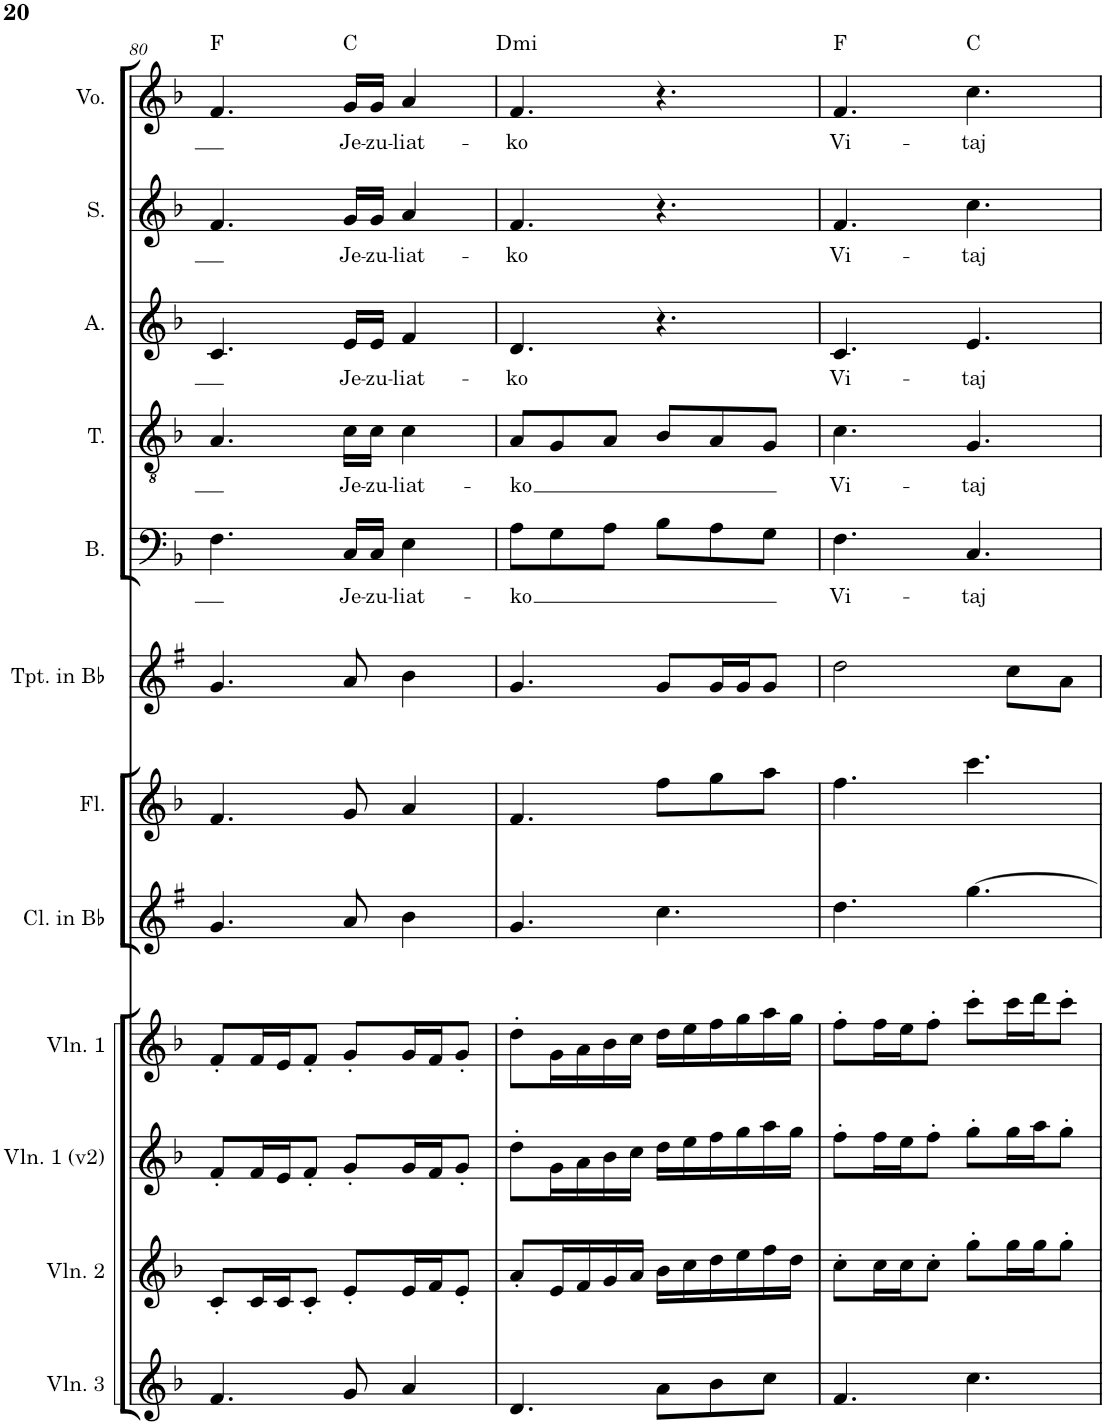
**kern	**kern	**kern	**kern	**kern	**kern	**kern	**kern	**text	**kern	**text	**kern	**text	**kern	**text	**kern	**text	**harte
*part12	*part11	*part10	*part9	*part8	*part7	*part6	*part5	*part5	*part4	*part4	*part3	*part3	*part2	*part2	*part1	*part1	*part1
*staff12	*staff11	*staff10	*staff9	*staff8	*staff7	*staff6	*staff5	*staff5	*staff4	*staff4	*staff3	*staff3	*staff2	*staff2	*staff1	*staff1	*
*I"Violin 3	*I"Violin 2	*I"Violin 1 (v2)	*I"Violin 1	*I"Clarinet in Bb	*I"Flute	*I"Trumpet in Bb	*I"Bass	*	*I"Tenor	*	*I"Alto	*	*I"Soprano	*	*I"Voice	*	*
*I'Vln. 3	*I'Vln. 2	*I'Vln. 1 (v2)	*I'Vln. 1	*I'Cl. in Bb	*I'Fl.	*I'Tpt. in Bb	*I'B.	*	*I'T.	*	*I'A.	*	*I'S.	*	*I'Vo.	*	*
!!LO:PB:g=z
*clefG2	*clefG2	*clefG2	*clefG2	*clefG2	*clefG2	*clefG2	*clefF4	*	*clefGv2	*	*clefG2	*	*clefG2	*	*clefG2	*	*
*	*	*	*	*Trd1c2	*	*Trd1c2	*	*	*	*	*	*	*	*	*	*	*
*k[b-]	*k[b-]	*k[b-]	*k[b-]	*k[f#]	*k[b-]	*k[f#]	*k[b-]	*	*k[b-]	*	*k[b-]	*	*k[b-]	*	*k[b-]	*	*
*M6/8	*M6/8	*M6/8	*M6/8	*M6/8	*M6/8	*M6/8	*M6/8	*	*M6/8	*	*M6/8	*	*M6/8	*	*M6/8	*	*
=80	=80	=80	=80	=80	=80	=80	=80	=80	=80	=80	=80	=80	=80	=80	=80	=80	=80
4.f/	8c'/L	8f'/L	8f'/L	4.g/	4.f/	4.g/	4.F\	.	4.A/	.	4.c/	.	4.f/	.	4.f/	.	F:maj
.	16c/L	16f/L	16f/L	.	.	.	.	.	.	.	.	.	.	.	.	.	.
.	16c/J	16e/J	16e/J	.	.	.	.	.	.	.	.	.	.	.	.	.	.
.	8c'/J	8f'/J	8f'/J	.	.	.	.	.	.	.	.	.	.	.	.	.	.
!	!	!	!	!	!	!	!	!LO:LY:b	!	!LO:LY:b	!	!LO:LY:b	!	!LO:LY:b	!	!LO:LY:b	!
8g/	8e'/L	8g'/L	8g'/L	8a/	8g/	8a/	16C/LL	Je-	16c\LL	Je-	16e/LL	Je-	16g/LL	Je-	16g/LL	Je-	C:maj
!	!	!	!	!	!	!	!	!LO:LY:b	!	!LO:LY:b	!	!LO:LY:b	!	!LO:LY:b	!	!LO:LY:b	!
.	.	.	.	.	.	.	16C/JJ	-zu-	16c\JJ	-zu-	16e/JJ	-zu-	16g/JJ	-zu-	16g/JJ	-zu-	.
!	!	!	!	!	!	!	!	!LO:LY:b	!	!LO:LY:b	!	!LO:LY:b	!	!LO:LY:b	!	!LO:LY:b	!
4a/	16e/L	16g/L	16g/L	4b\	4a/	4b\	4E\	-liat-	4c\	-liat-	4f/	-liat-	4a/	-liat-	4a/	-liat-	.
.	16f/J	16f/J	16f/J	.	.	.	.	.	.	.	.	.	.	.	.	.	.
.	8e'/J	8g'/J	8g'/J	.	.	.	.	.	.	.	.	.	.	.	.	.	.
=81	=81	=81	=81	=81	=81	=81	=81	=81	=81	=81	=81	=81	=81	=81	=81	=81	=81
!	!	!	!	!	!	!	!	!LO:LY:b	!	!LO:LY:b	!	!LO:LY:b	!	!LO:LY:b	!	!LO:LY:b	!LO:H:kt=mi
4.d/	8a'/L	8dd'\L	8dd'\L	4.g/	4.f/	4.g/	8A\L	-ko	8A/L	-ko	4.d/	-ko	4.f/	-ko	4.f/	-ko	D:min
.	16e/L	16g\L	16g\L	.	.	.	8G\	.	8G/	.	.	.	.	.	.	.	.
.	16f/	16a\	16a\	.	.	.	.	.	.	.	.	.	.	.	.	.	.
.	16g/	16b-\	16b-\	.	.	.	8A\J	.	8A/J	.	.	.	.	.	.	.	.
.	16a/JJ	16cc\JJ	16cc\JJ	.	.	.	.	.	.	.	.	.	.	.	.	.	.
8a\L	16b-\LL	16dd\LL	16dd\LL	4.cc\	8ff\L	8g/L	8B-\L	.	8B-/L	.	4.r	.	4.r	.	4.r	.	.
.	16cc\	16ee\	16ee\	.	.	.	.	.	.	.	.	.	.	.	.	.	.
8b-\	16dd\	16ff\	16ff\	.	8gg\	16g/L	8A\	.	8A/	.	.	.	.	.	.	.	.
.	16ee\	16gg\	16gg\	.	.	16g/J	.	.	.	.	.	.	.	.	.	.	.
8cc\J	16ff\	16aa\	16aa\	.	8aa\J	8g/J	8G\J	.	8G/J	.	.	.	.	.	.	.	.
.	16dd\JJ	16gg\JJ	16gg\JJ	.	.	.	.	.	.	.	.	.	.	.	.	.	.
=82	=82	=82	=82	=82	=82	=82	=82	=82	=82	=82	=82	=82	=82	=82	=82	=82	=82
!	!	!	!	!	!	!	!	!LO:LY:b	!	!LO:LY:b	!	!LO:LY:b	!	!LO:LY:b	!	!LO:LY:b	!
4.f/	8cc'\L	8ff'\L	8ff'\L	4.dd\	4.ff\	2dd\	4.F\	Vi-	4.c\	Vi-	4.c/	Vi-	4.f/	Vi-	4.f/	Vi-	F:maj
.	16cc\L	16ff\L	16ff\L	.	.	.	.	.	.	.	.	.	.	.	.	.	.
.	16cc\J	16ee\J	16ee\J	.	.	.	.	.	.	.	.	.	.	.	.	.	.
.	8cc'\J	8ff'\J	8ff'\J	.	.	.	.	.	.	.	.	.	.	.	.	.	.
!	!	!	!	!	!	!	!	!LO:LY:b	!	!LO:LY:b	!	!LO:LY:b	!	!LO:LY:b	!	!LO:LY:b	!
4.cc\	8gg'\L	8gg'\L	8ccc'\L	[4.gg\	4.ccc\	.	4.C/	-taj	4.G/	-taj	4.e/	-taj	4.cc\	-taj	4.cc\	-taj	C:maj
.	16gg\L	16gg\L	16ccc\L	.	.	8cc\L	.	.	.	.	.	.	.	.	.	.	.
.	16gg\J	16aa\J	16ddd\J	.	.	.	.	.	.	.	.	.	.	.	.	.	.
.	8gg'\J	8gg'\J	8ccc'\J	.	.	8a\J	.	.	.	.	.	.	.	.	.	.	.
=	=	=	=	=	=	=	=	=	=	=	=	=	=	=	=	=	=
*-	*-	*-	*-	*-	*-	*-	*-	*-	*-	*-	*-	*-	*-	*-	*-	*-	*-
